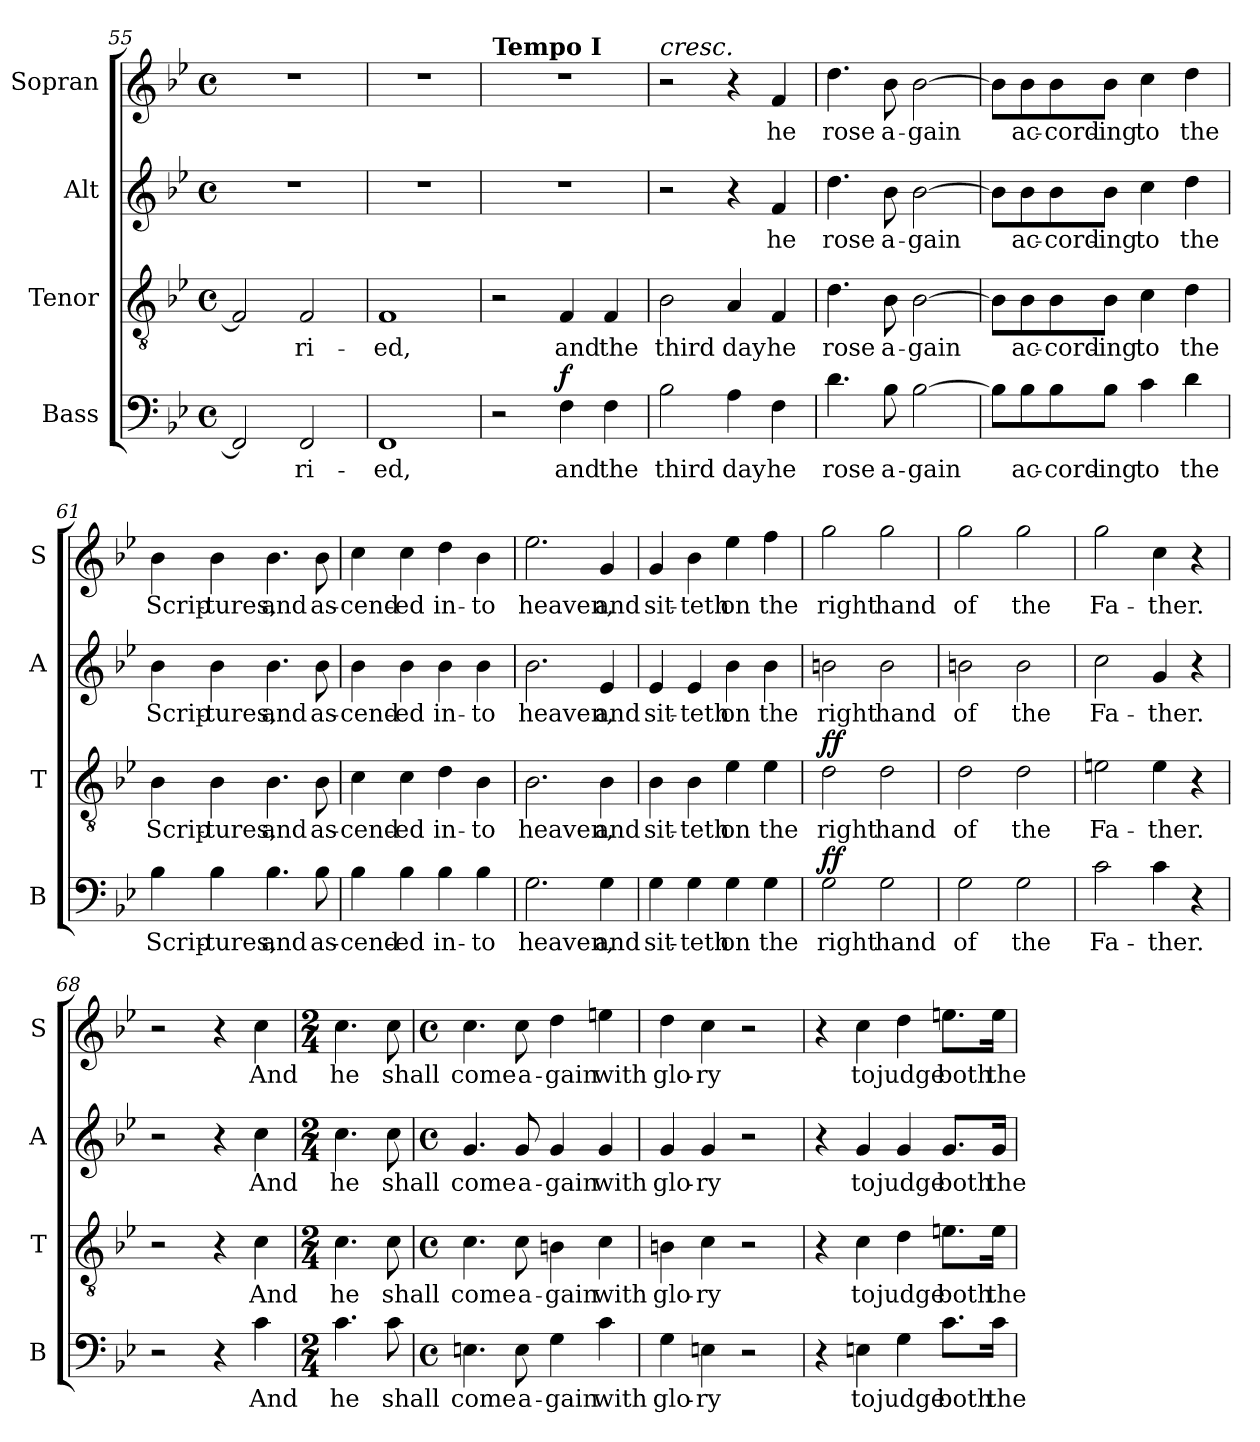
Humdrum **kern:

**kern	**text	**dynam	**kern	**text	**dynam	**kern	**text	**kern	**text
*part4	*part4	*part4	*part3	*part3	*part3	*part2	*part2	*part1	*part1
*staff4	*staff4	*staff4	*staff3	*staff3	*staff3	*staff2	*staff2	*staff1	*staff1
*I"Bass	*	*	*I"Tenor	*	*	*I"Alt	*	*I"Sopran	*
*I'B	*	*	*I'T	*	*	*I'A	*	*I'S	*
*clefF4	*	*	*clefGv2	*	*	*clefG2	*	*clefG2	*
*k[b-e-]	*	*	*k[b-e-]	*	*	*k[b-e-]	*	*k[b-e-]	*
*B-:	*	*	*B-:	*	*	*B-:	*	*B-:	*
*M4/4	*	*	*M4/4	*	*	*M4/4	*	*M4/4	*
*met(c)	*	*	*met(c)	*	*	*met(c)	*	*met(c)	*
=55	=55	=55	=55	=55	=55	=55	=55	=55	=55
2FF/]	.	.	2F/]	.	.	1r	.	1r	.
!	!LO:LY:b	!	!	!LO:LY:b	!	!	!	!	!
2FF/	-ri-	.	2F/	-ri-	.	.	.	.	.
=56	=56	=56	=56	=56	=56	=56	=56	=56	=56
!	!LO:LY:b	!	!	!LO:LY:b	!	!	!	!	!
1FF	-ed,	.	1F	-ed,	.	1r	.	1r	.
=57	=57	=57	=57	=57	=57	=57	=57	=57	=57
!	!	!	!	!	!	!	!	!LO:TX:a:B:t=Tempo I	!
2r	.	.	2r	.	.	1r	.	1r	.
!	!LO:LY:b	!LO:DY:a	!	!LO:LY:b	!	!	!	!	!
4F\	and	f	4F/	and	.	.	.	.	.
!	!LO:LY:b	!	!	!LO:LY:b	!	!	!	!	!
4F\	the	.	4F/	the	.	.	.	.	.
!!LO:PB:g=z
=58	=58	=58	=58	=58	=58	=58	=58	=58	=58
!	!	!	!	!	!	!	!	!LO:TX:a:i:t=cresc.	!
!	!LO:LY:b	!	!	!LO:LY:b	!	!	!	!	!
2B-\	third	.	2B-\	third	.	2r	.	2r	.
!	!LO:LY:b	!	!	!LO:LY:b	!	!	!	!	!
4A\	day	.	4A/	day	.	4r	.	4r	.
!	!LO:LY:b	!	!	!LO:LY:b	!	!	!LO:LY:b	!	!LO:LY:b
4F\	he	.	4F/	he	.	4f/	he	4f/	he
=59	=59	=59	=59	=59	=59	=59	=59	=59	=59
!	!LO:LY:b	!	!	!LO:LY:b	!	!	!LO:LY:b	!	!LO:LY:b
4.d\	rose	.	4.d\	rose	.	4.dd\	rose	4.dd\	rose
!	!LO:LY:b	!	!	!LO:LY:b	!	!	!LO:LY:b	!	!LO:LY:b
8B-\	a-	.	8B-\	a-	.	8b-\	a-	8b-\	a-
!	!LO:LY:b	!	!	!LO:LY:b	!	!	!LO:LY:b	!	!LO:LY:b
[2B-\	-gain	.	[2B-\	-gain	.	[2b-\	-gain	[2b-\	-gain
=60	=60	=60	=60	=60	=60	=60	=60	=60	=60
8B-\L]	.	.	8B-\L]	.	.	8b-\L]	.	8b-\L]	.
!	!LO:LY:b	!	!	!LO:LY:b	!	!	!LO:LY:b	!	!LO:LY:b
8B-\	ac-	.	8B-\	ac-	.	8b-\	ac-	8b-\	ac-
!	!LO:LY:b	!	!	!LO:LY:b	!	!	!LO:LY:b	!	!LO:LY:b
8B-\	-cord-	.	8B-\	-cord-	.	8b-\	-cord-	8b-\	-cord-
!	!LO:LY:b	!	!	!LO:LY:b	!	!	!LO:LY:b	!	!LO:LY:b
8B-\J	-ing	.	8B-\J	-ing	.	8b-\J	-ing	8b-\J	-ing
!	!LO:LY:b	!	!	!LO:LY:b	!	!	!LO:LY:b	!	!LO:LY:b
4c\	to	.	4c\	to	.	4cc\	to	4cc\	to
!	!LO:LY:b	!	!	!LO:LY:b	!	!	!LO:LY:b	!	!LO:LY:b
4d\	the	.	4d\	the	.	4dd\	the	4dd\	the
=61	=61	=61	=61	=61	=61	=61	=61	=61	=61
!	!LO:LY:b	!	!	!LO:LY:b	!	!	!LO:LY:b	!	!LO:LY:b
4B-\	Scrip-	.	4B-\	Scrip-	.	4b-\	Scrip-	4b-\	Scrip-
!	!LO:LY:b	!	!	!LO:LY:b	!	!	!LO:LY:b	!	!LO:LY:b
4B-\	-tures,	.	4B-\	-tures,	.	4b-\	-tures,	4b-\	-tures,
!	!LO:LY:b	!	!	!LO:LY:b	!	!	!LO:LY:b	!	!LO:LY:b
4.B-\	and	.	4.B-\	and	.	4.b-\	and	4.b-\	and
!	!LO:LY:b	!	!	!LO:LY:b	!	!	!LO:LY:b	!	!LO:LY:b
8B-\	as-	.	8B-\	as-	.	8b-\	as-	8b-\	as-
=62	=62	=62	=62	=62	=62	=62	=62	=62	=62
!	!LO:LY:b	!	!	!LO:LY:b	!	!	!LO:LY:b	!	!LO:LY:b
4B-\	-cend-	.	4c\	-cend-	.	4b-\	-cend-	4cc\	-cend-
!	!LO:LY:b	!	!	!LO:LY:b	!	!	!LO:LY:b	!	!LO:LY:b
4B-\	-ed	.	4c\	-ed	.	4b-\	-ed	4cc\	-ed
!	!LO:LY:b	!	!	!LO:LY:b	!	!	!LO:LY:b	!	!LO:LY:b
4B-\	in-	.	4d\	in-	.	4b-\	in-	4dd\	in-
!	!LO:LY:b	!	!	!LO:LY:b	!	!	!LO:LY:b	!	!LO:LY:b
4B-\	-to	.	4B-\	-to	.	4b-\	-to	4b-\	-to
!!LO:LB:g=z
=63	=63	=63	=63	=63	=63	=63	=63	=63	=63
!	!LO:LY:b	!	!	!LO:LY:b	!	!	!LO:LY:b	!	!LO:LY:b
2.G\	heaven,	.	2.B-\	heaven,	.	2.b-\	heaven,	2.ee-\	heaven,
!	!LO:LY:b	!	!	!LO:LY:b	!	!	!LO:LY:b	!	!LO:LY:b
4G\	and	.	4B-\	and	.	4e-/	and	4g/	and
=64	=64	=64	=64	=64	=64	=64	=64	=64	=64
!	!LO:LY:b	!	!	!LO:LY:b	!	!	!LO:LY:b	!	!LO:LY:b
4G\	sit-	.	4B-\	sit-	.	4e-/	sit-	4g/	sit-
!	!LO:LY:b	!	!	!LO:LY:b	!	!	!LO:LY:b	!	!LO:LY:b
4G\	-teth	.	4B-\	-teth	.	4e-/	-teth	4b-\	-teth
!	!LO:LY:b	!	!	!LO:LY:b	!	!	!LO:LY:b	!	!LO:LY:b
4G\	on	.	4e-\	on	.	4b-\	on	4ee-\	on
!	!LO:LY:b	!	!	!LO:LY:b	!	!	!LO:LY:b	!	!LO:LY:b
4G\	the	.	4e-\	the	.	4b-\	the	4ff\	the
=65	=65	=65	=65	=65	=65	=65	=65	=65	=65
!	!LO:LY:b	!LO:DY:a	!	!LO:LY:b	!LO:DY:a	!	!LO:LY:b	!	!LO:LY:b
2G\	right	ff	2d\	right	ff	2bn\	right	2gg\	right
!	!LO:LY:b	!	!	!LO:LY:b	!	!	!LO:LY:b	!	!LO:LY:b
2G\	hand	.	2d\	hand	.	2b\	hand	2gg\	hand
=66	=66	=66	=66	=66	=66	=66	=66	=66	=66
!	!LO:LY:b	!	!	!LO:LY:b	!	!	!LO:LY:b	!	!LO:LY:b
2G\	of	.	2d\	of	.	2bn\	of	2gg\	of
!	!LO:LY:b	!	!	!LO:LY:b	!	!	!LO:LY:b	!	!LO:LY:b
2G\	the	.	2d\	the	.	2b\	the	2gg\	the
=67	=67	=67	=67	=67	=67	=67	=67	=67	=67
!	!LO:LY:b	!	!	!LO:LY:b	!	!	!LO:LY:b	!	!LO:LY:b
2c\	Fa-	.	2en\	Fa-	.	2cc\	Fa-	2gg\	Fa-
!	!LO:LY:b	!	!	!LO:LY:b	!	!	!LO:LY:b	!	!LO:LY:b
4c\	-ther.	.	4e\	-ther.	.	4g/	-ther.	4cc\	-ther.
4r	.	.	4r	.	.	4r	.	4r	.
=68	=68	=68	=68	=68	=68	=68	=68	=68	=68
2r	.	.	2r	.	.	2r	.	2r	.
4r	.	.	4r	.	.	4r	.	4r	.
!	!LO:LY:b	!	!	!LO:LY:b	!	!	!LO:LY:b	!	!LO:LY:b
4c\	And	.	4c\	And	.	4cc\	And	4cc\	And
!!LO:PB:g=z
=69	=69	=69	=69	=69	=69	=69	=69	=69	=69
*M2/4	*	*	*M2/4	*	*	*M2/4	*	*M2/4	*
!	!LO:LY:b	!	!	!LO:LY:b	!	!	!LO:LY:b	!	!LO:LY:b
4.c\	he	.	4.c\	he	.	4.cc\	he	4.cc\	he
!	!LO:LY:b	!	!	!LO:LY:b	!	!	!LO:LY:b	!	!LO:LY:b
8c\	shall	.	8c\	shall	.	8cc\	shall	8cc\	shall
=70	=70	=70	=70	=70	=70	=70	=70	=70	=70
*M4/4	*	*	*M4/4	*	*	*M4/4	*	*M4/4	*
*met(c)	*	*	*met(c)	*	*	*met(c)	*	*met(c)	*
!	!LO:LY:b	!	!	!LO:LY:b	!	!	!LO:LY:b	!	!LO:LY:b
4.En\	come	.	4.c\	come	.	4.g/	come	4.cc\	come
!	!LO:LY:b	!	!	!LO:LY:b	!	!	!LO:LY:b	!	!LO:LY:b
8E\	a-	.	8c\	a-	.	8g/	a-	8cc\	a-
!	!LO:LY:b	!	!	!LO:LY:b	!	!	!LO:LY:b	!	!LO:LY:b
4G\	-gain	.	4Bn\	-gain	.	4g/	-gain	4dd\	-gain
!	!LO:LY:b	!	!	!LO:LY:b	!	!	!LO:LY:b	!	!LO:LY:b
4c\	with	.	4c\	with	.	4g/	with	4een\	with
=71	=71	=71	=71	=71	=71	=71	=71	=71	=71
!	!LO:LY:b	!	!	!LO:LY:b	!	!	!LO:LY:b	!	!LO:LY:b
4G\	glo-	.	4Bn\	glo-	.	4g/	glo-	4dd\	glo-
!	!LO:LY:b	!	!	!LO:LY:b	!	!	!LO:LY:b	!	!LO:LY:b
4En\	-ry	.	4c\	-ry	.	4g/	-ry	4cc\	-ry
2r	.	.	2r	.	.	2r	.	2r	.
=72	=72	=72	=72	=72	=72	=72	=72	=72	=72
4r	.	.	4r	.	.	4r	.	4r	.
!	!LO:LY:b	!	!	!LO:LY:b	!	!	!LO:LY:b	!	!LO:LY:b
4En\	to	.	4c\	to	.	4g/	to	4cc\	to
!	!LO:LY:b	!	!	!LO:LY:b	!	!	!LO:LY:b	!	!LO:LY:b
4G\	judge	.	4d\	judge	.	4g/	judge	4dd\	judge
!	!LO:LY:b	!	!	!LO:LY:b	!	!	!LO:LY:b	!	!LO:LY:b
8.c\L	both	.	8.en\L	both	.	8.g/L	both	8.een\L	both
!	!LO:LY:b	!	!	!LO:LY:b	!	!	!LO:LY:b	!	!LO:LY:b
16c\Jk	the	.	16e\Jk	the	.	16g/Jk	the	16ee\Jk	the
=	=	=	=	=	=	=	=	=	=
*-	*-	*-	*-	*-	*-	*-	*-	*-	*-
